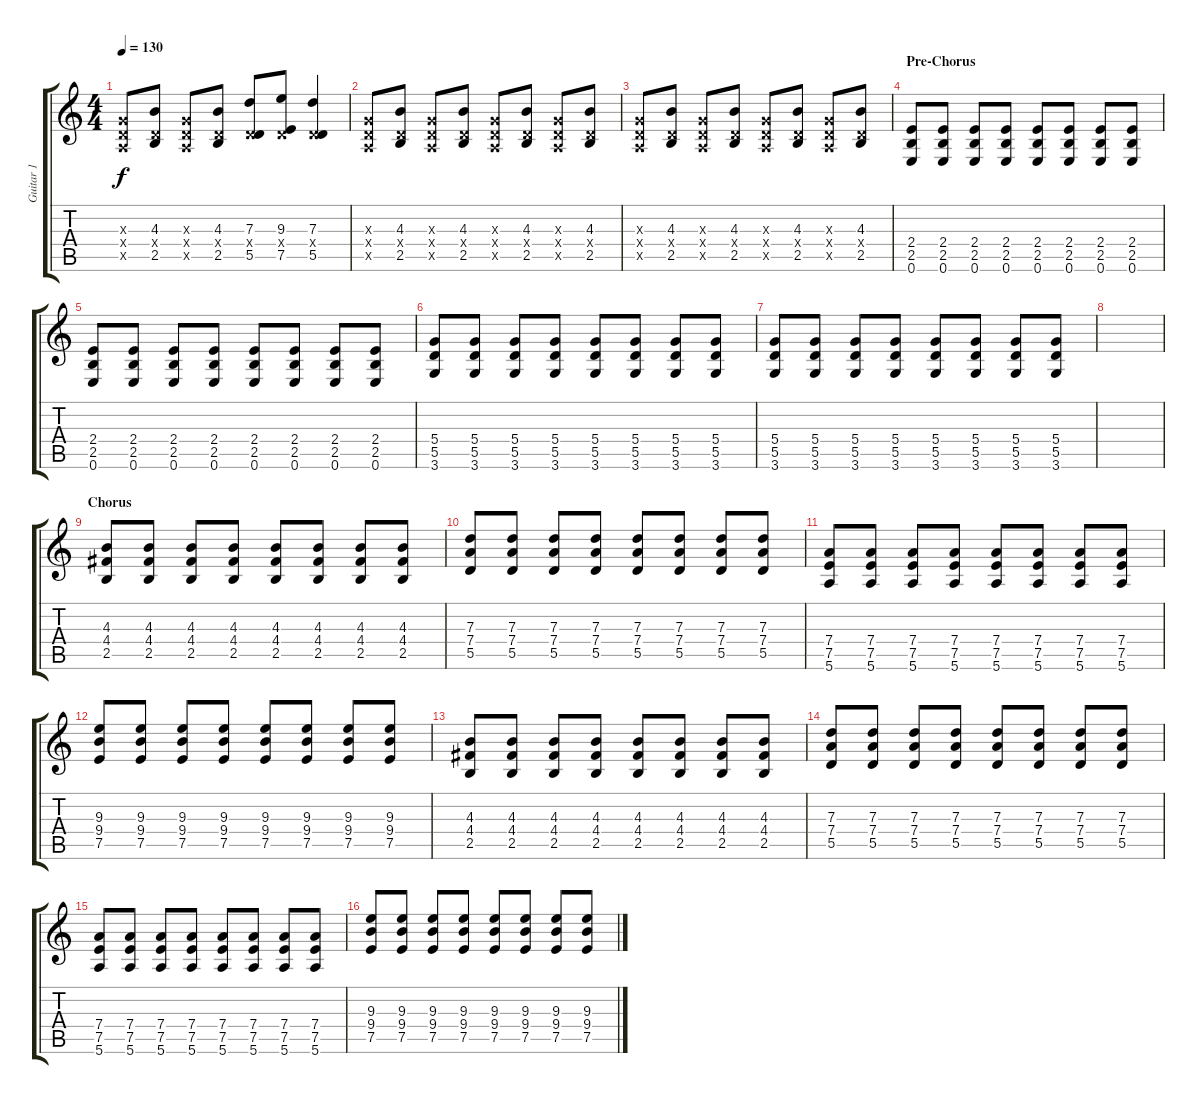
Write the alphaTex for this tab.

\track ("Guitar 1" "Guitar 1") {instrument distortionguitar}
\staff {score tabs}
\tuning (E4 B3 G3 D3 A2 E2) {hide}
\ts (4 4)
\tempo 130
\clef g2
\ks c
(0.3{x} 0.4{x} 0.5{x}).8{dy f} (4.3 0.4{x} 2.5).8 (0.3{x} 0.4{x} 0.5{x}).8 (4.3 0.4{x} 2.5).8 (7.3 0.4{x} 5.5).8 (9.3 0.4{x} 7.5).8 (7.3 0.4{x} 5.5).4 |
(0.3{x} 0.4{x} 0.5{x}).8 (4.3 0.4{x} 2.5).8 (0.3{x} 0.4{x} 0.5{x}).8 (4.3 0.4{x} 2.5).8 (0.3{x} 0.4{x} 0.5{x}).8 (4.3 0.4{x} 2.5).8 (0.3{x} 0.4{x} 0.5{x}).8 (4.3 0.4{x} 2.5).8 |
(0.3{x} 0.4{x} 0.5{x}).8 (4.3 0.4{x} 2.5).8 (0.3{x} 0.4{x} 0.5{x}).8 (4.3 0.4{x} 2.5).8 (0.3{x} 0.4{x} 0.5{x}).8 (4.3 0.4{x} 2.5).8 (0.3{x} 0.4{x} 0.5{x}).8 (4.3 0.4{x} 2.5).8 |
\section ("" "Pre-Chorus")
(2.4 2.5 0.6).8 (2.4 2.5 0.6).8 (2.4 2.5 0.6).8 (2.4 2.5 0.6).8 (2.4 2.5 0.6).8 (2.4 2.5 0.6).8 (2.4 2.5 0.6).8 (2.4 2.5 0.6).8 |
(2.4 2.5 0.6).8 (2.4 2.5 0.6).8 (2.4 2.5 0.6).8 (2.4 2.5 0.6).8 (2.4 2.5 0.6).8 (2.4 2.5 0.6).8 (2.4 2.5 0.6).8 (2.4 2.5 0.6).8 |
(5.4 5.5 3.6).8 (5.4 5.5 3.6).8 (5.4 5.5 3.6).8 (5.4 5.5 3.6).8 (5.4 5.5 3.6).8 (5.4 5.5 3.6).8 (5.4 5.5 3.6).8 (5.4 5.5 3.6).8 |
(5.4 5.5 3.6).8 (5.4 5.5 3.6).8 (5.4 5.5 3.6).8 (5.4 5.5 3.6).8 (5.4 5.5 3.6).8 (5.4 5.5 3.6).8 (5.4 5.5 3.6).8 (5.4 5.5 3.6).8 |
|
\section ("" "Chorus")
(4.3 4.4 2.5).8 (4.3 4.4 2.5).8 (4.3 4.4 2.5).8 (4.3 4.4 2.5).8 (4.3 4.4 2.5).8 (4.3 4.4 2.5).8 (4.3 4.4 2.5).8 (4.3 4.4 2.5).8 |
(7.3 7.4 5.5).8 (7.3 7.4 5.5).8 (7.3 7.4 5.5).8 (7.3 7.4 5.5).8 (7.3 7.4 5.5).8 (7.3 7.4 5.5).8 (7.3 7.4 5.5).8 (7.3 7.4 5.5).8 |
(7.4 7.5 5.6).8 (7.4 7.5 5.6).8 (7.4 7.5 5.6).8 (7.4 7.5 5.6).8 (7.4 7.5 5.6).8 (7.4 7.5 5.6).8 (7.4 7.5 5.6).8 (7.4 7.5 5.6).8 |
(9.3 9.4 7.5).8 (9.3 9.4 7.5).8 (9.3 9.4 7.5).8 (9.3 9.4 7.5).8 (9.3 9.4 7.5).8 (9.3 9.4 7.5).8 (9.3 9.4 7.5).8 (9.3 9.4 7.5).8 |
(4.3 4.4 2.5).8 (4.3 4.4 2.5).8 (4.3 4.4 2.5).8 (4.3 4.4 2.5).8 (4.3 4.4 2.5).8 (4.3 4.4 2.5).8 (4.3 4.4 2.5).8 (4.3 4.4 2.5).8 |
(7.3 7.4 5.5).8 (7.3 7.4 5.5).8 (7.3 7.4 5.5).8 (7.3 7.4 5.5).8 (7.3 7.4 5.5).8 (7.3 7.4 5.5).8 (7.3 7.4 5.5).8 (7.3 7.4 5.5).8 |
(7.4 7.5 5.6).8 (7.4 7.5 5.6).8 (7.4 7.5 5.6).8 (7.4 7.5 5.6).8 (7.4 7.5 5.6).8 (7.4 7.5 5.6).8 (7.4 7.5 5.6).8 (7.4 7.5 5.6).8 |
(9.3 9.4 7.5).8 (9.3 9.4 7.5).8 (9.3 9.4 7.5).8 (9.3 9.4 7.5).8 (9.3 9.4 7.5).8 (9.3 9.4 7.5).8 (9.3 9.4 7.5).8 (9.3 9.4 7.5).8
